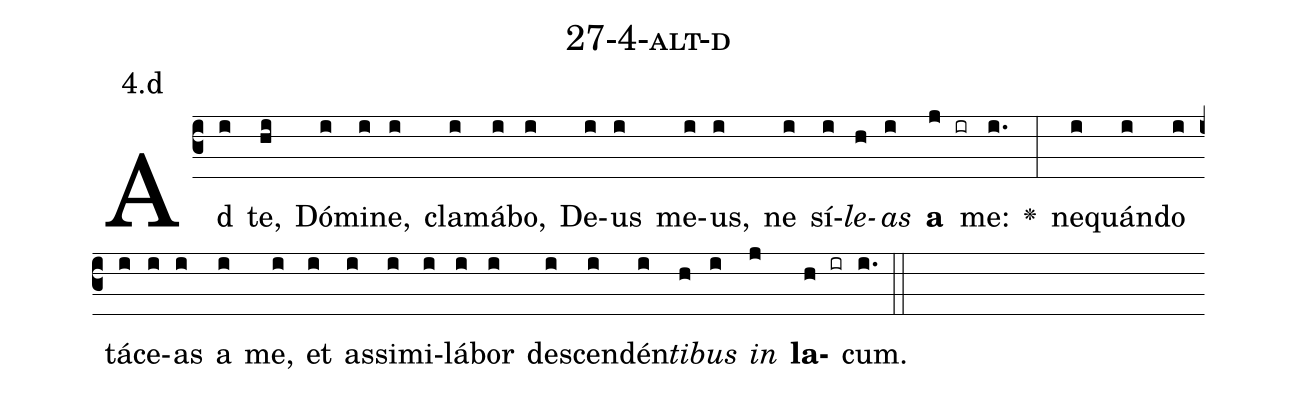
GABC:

name: 27-4-alt-d;
annotation: 4.d;
%%
(c3)Ad(i) te,(hi) Dó(i)mi(i)ne,(i) cla(i)má(i)bo,(i) De(i)us(i) me(i)us,(i) ne(i) sí(i)<i>le</i>(h)<i>as</i>(i) <b>a</b>(j ir) me:(i.) <v>\greheightstar</v>(:) ne(i)quán(i)do(i) tá(i)ce(i)as(i) a(i) me,(i) et(i) as(i)si(i)mi(i)lá(i)bor(i) de(i)scen(i)dén(i)<i>ti</i>(h)<i>bus</i>(i) <i>in</i>(j) <b>la</b>(h ir)cum.(i.) (::)


%E(i) u(h) o(i) u(j) a(h) e.(i.) (::)
